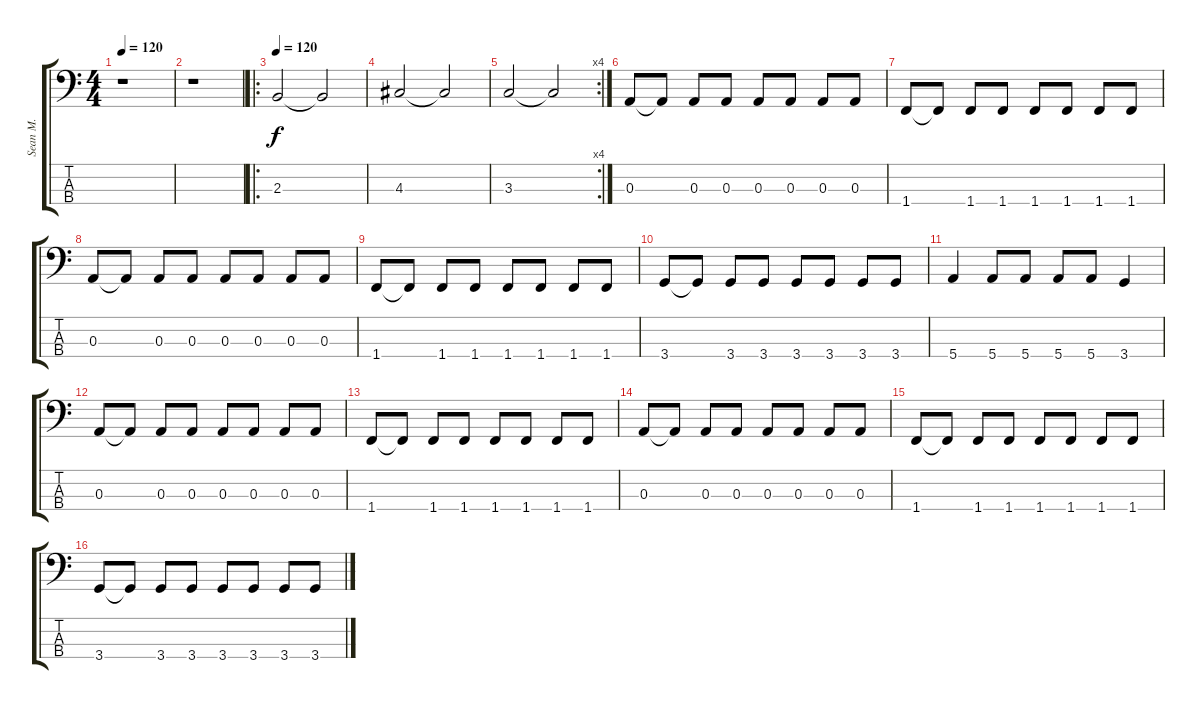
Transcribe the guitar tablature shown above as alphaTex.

\track ("Sean M." "Sean M.") {instrument electricbasspick}
\staff {score tabs}
\tuning (G2 D2 A1 E1) {hide}
\ts (4 4)
\tempo 120
\tempo 100
\tempo 120
\clef f4
\ks c
r.1{dy f instrument electricbasspick} |
r.1 |
\ro
\tempo 120
2.3.2 2.3{t}.2 |
4.3.2 4.3{t}.2 |
\rc 4
3.3.2 3.3{t}.2 |
0.3.8 0.3{t}.8 0.3.8 0.3.8 0.3.8 0.3.8 0.3.8 0.3.8 |
1.4.8 1.4{t}.8 1.4.8 1.4.8 1.4.8 1.4.8 1.4.8 1.4.8 |
0.3.8 0.3{t}.8 0.3.8 0.3.8 0.3.8 0.3.8 0.3.8 0.3.8 |
1.4.8 1.4{t}.8 1.4.8 1.4.8 1.4.8 1.4.8 1.4.8 1.4.8 |
3.4.8 3.4{t}.8 3.4.8 3.4.8 3.4.8 3.4.8 3.4.8 3.4.8 |
5.4.4 5.4.8 5.4.8 5.4.8 5.4.8 3.4.4 |
0.3.8 0.3{t}.8 0.3.8 0.3.8 0.3.8 0.3.8 0.3.8 0.3.8 |
1.4.8 1.4{t}.8 1.4.8 1.4.8 1.4.8 1.4.8 1.4.8 1.4.8 |
0.3.8 0.3{t}.8 0.3.8 0.3.8 0.3.8 0.3.8 0.3.8 0.3.8 |
1.4.8 1.4{t}.8 1.4.8 1.4.8 1.4.8 1.4.8 1.4.8 1.4.8 |
3.4.8 3.4{t}.8 3.4.8 3.4.8 3.4.8 3.4.8 3.4.8 3.4.8
